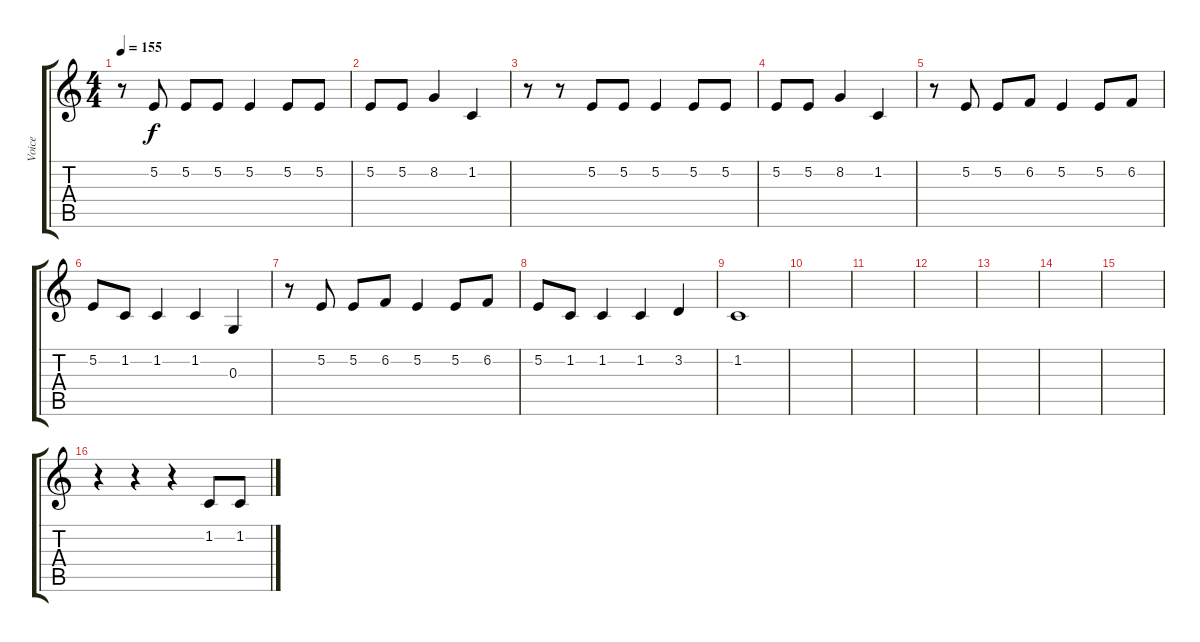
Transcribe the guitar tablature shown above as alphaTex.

\track ("Voice" "Voice") {instrument electricgrandpiano}
\staff {score tabs}
\tuning (E4 B3 G3 D3 A2 E2) {hide}
\ts (4 4)
\tempo 155
\clef g2
\ks c
r.8{dy f} 5.2.8 5.2.8 5.2.8 5.2.4 5.2.8 5.2.8 |
5.2.8 5.2.8 8.2.4 1.2.4 |
r.8 r.8 5.2.8 5.2.8 5.2.4 5.2.8 5.2.8 |
5.2.8 5.2.8 8.2.4 1.2.4 |
r.8 5.2.8 5.2.8 6.2.8 5.2.4 5.2.8 6.2.8 |
5.2.8 1.2.8 1.2.4 1.2.4 0.3.4 |
r.8 5.2.8 5.2.8 6.2.8 5.2.4 5.2.8 6.2.8 |
5.2.8 1.2.8 1.2.4 1.2.4 3.2.4 |
1.2.1 |
|
|
|
|
|
|
r.4 r.4 r.4 1.2.8 1.2.8
